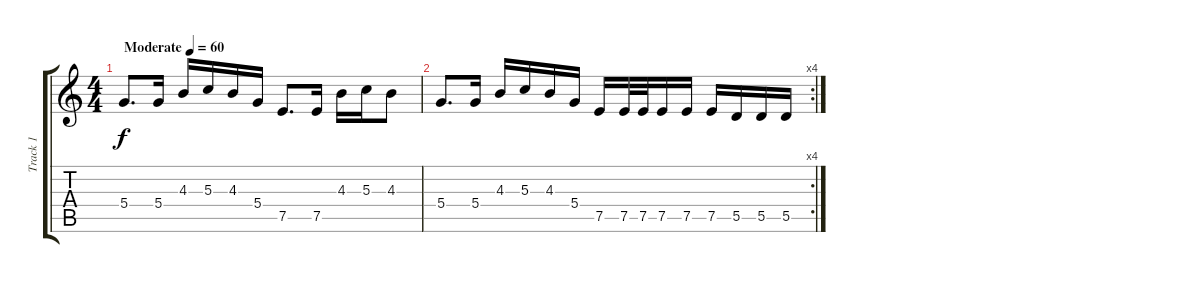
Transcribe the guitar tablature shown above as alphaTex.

\track ("Track 1" "Track 1") {instrument acousticguitarsteel}
\staff {score tabs}
\tuning (E4 B3 G3 D3 A2 E2) {hide}
\ts (4 4)
\tempo (60 "Moderate")
\clef g2
\ks c
5.4.8{d txt "" dy f instrument acousticguitarsteel} 5.4.16 4.3.16 5.3.16 4.3.16 5.4.16 7.5.8{d} 7.5.16 4.3.16 5.3.16 4.3.8 |
\rc 4
5.4.8{d} 5.4.16 4.3.16 5.3.16 4.3.16 5.4.16 7.5.16 7.5.32 7.5.32 7.5.16 7.5.16 7.5.16 5.5.16 5.5.16 5.5.16
